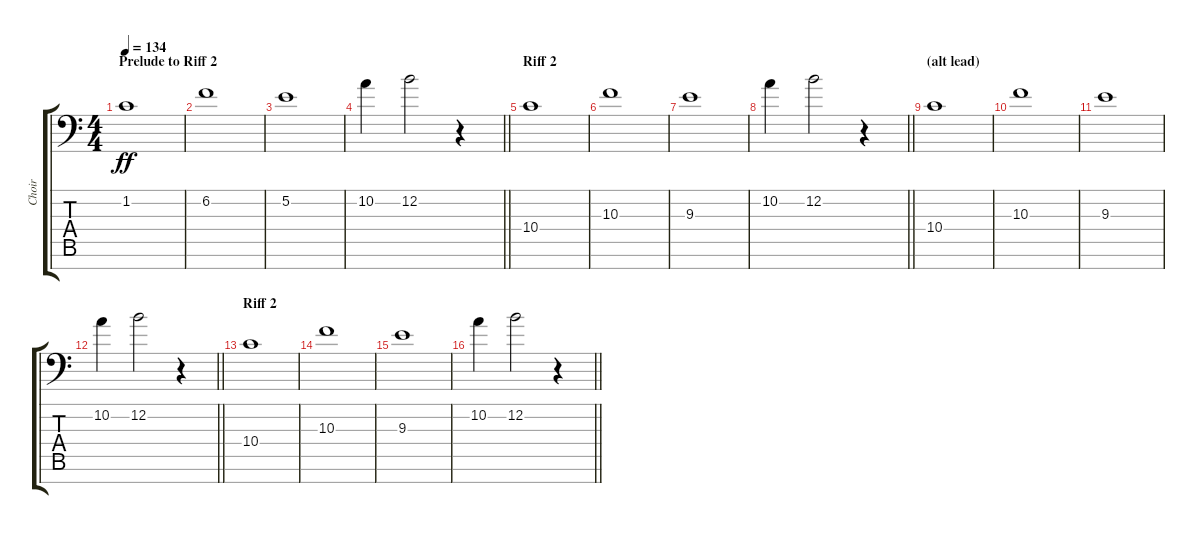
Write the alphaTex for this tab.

\track ("Choir" "Choir") {instrument voiceoohs}
\staff {score tabs}
\tuning (C8 B3 G3 D3 A2 E2 C-1) {hide}
\ts (4 4)
\section ("" "Prelude to Riff 2")
\tempo 134
\clef f4
\ks c
1.2.1{dy ff} |
6.2.1 |
5.2.1 |
\barLineRight lightlight
10.2.4 12.2.2 r.4 |
\section ("" "Riff 2")
10.4.1 |
10.3.1 |
9.3.1 |
\barLineRight lightlight
10.2.4 12.2.2 r.4 |
\section ("" "(alt lead)")
10.4.1 |
10.3.1 |
9.3.1 |
\barLineRight lightlight
10.2.4 12.2.2 r.4 |
\section ("" "Riff 2")
10.4.1 |
10.3.1 |
9.3.1 |
\barLineRight lightlight
10.2.4 12.2.2 r.4
